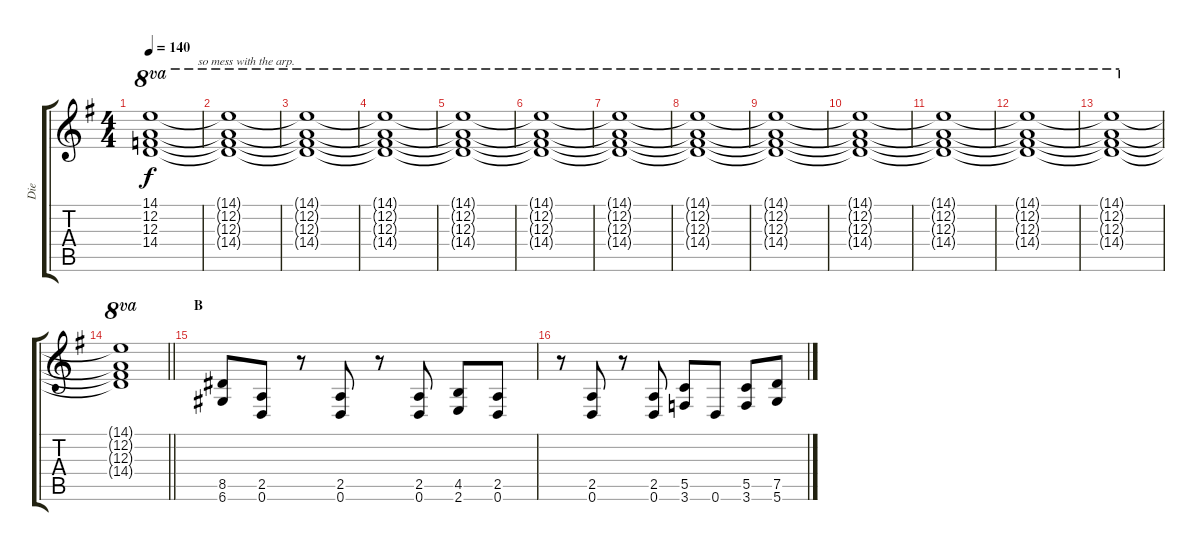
\track ("Die" "Die") {instrument electricguitarclean}
\staff {score tabs}
\tuning (D4 A3 F3 C3 G2 D2) {hide}
\ts (4 4)
\tempo 140
\clef g2
\ks g
(14.1{t} 12.2{t} 12.3{t} 14.4{t}).1{ot 8va txt "                so mess with the arp." dy f} |
(14.1{t} 12.2{t} 12.3{t} 14.4{t}).1{ot 8va} |
(14.1{t} 12.2{t} 12.3{t} 14.4{t}).1{ot 8va} |
(14.1{t} 12.2{t} 12.3{t} 14.4{t}).1{ot 8va} |
(14.1{t} 12.2{t} 12.3{t} 14.4{t}).1{ot 8va} |
(14.1{t} 12.2{t} 12.3{t} 14.4{t}).1{ot 8va} |
(14.1{t} 12.2{t} 12.3{t} 14.4{t}).1{ot 8va} |
(14.1{t} 12.2{t} 12.3{t} 14.4{t}).1{ot 8va} |
(14.1{t} 12.2{t} 12.3{t} 14.4{t}).1{ot 8va} |
(14.1{t} 12.2{t} 12.3{t} 14.4{t}).1{ot 8va} |
(14.1{t} 12.2{t} 12.3{t} 14.4{t}).1{ot 8va} |
(14.1{t} 12.2{t} 12.3{t} 14.4{t}).1{ot 8va} |
(14.1{t} 12.2{t} 12.3{t} 14.4{t}).1{ot 8va} |
\barLineRight lightlight
(14.1{t} 12.2{t} 12.3{t} 14.4{t}).1{ot 8va} |
\section ("" "B")
(8.5 6.6).8{instrument distortionguitar} (2.5 0.6).8 r.8 (2.5 0.6).8 r.8 (2.5 0.6).8 (4.5 2.6).8 (2.5 0.6).8 |
r.8 (2.5 0.6).8 r.8 (2.5 0.6).8 (5.5 3.6).8 0.6.8 (5.5 3.6).8 (7.5 5.6).8
